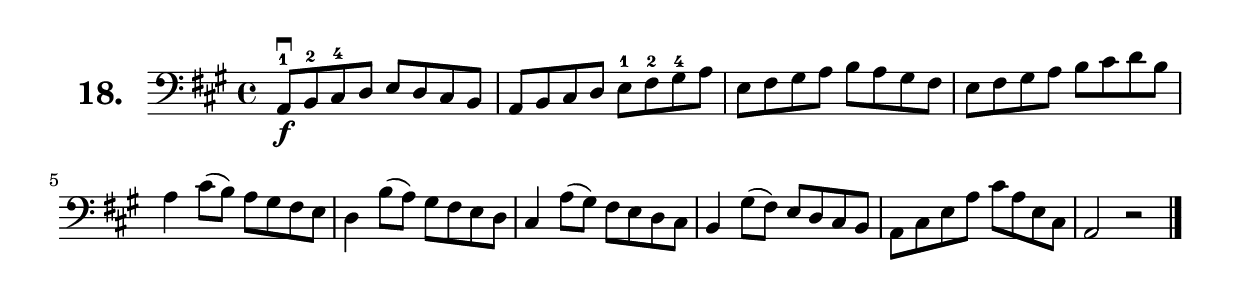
\version "2.18.2"

\score {
  \new StaffGroup = "" \with {
        instrumentName = \markup { \bold \huge { \larger "18." }}
      }
  <<
    \new Staff = "celloI"

    \relative c {
      \clef bass
      \key a \major
      \time 4/4

      a8\downbow\f-1 b-2 cis-4 d e d cis b | %01
      a b cis d e-1 fis-2 gis-4 a          | %02
      e fis gis a b a gis fis              | %03
      e fis gis a b cis d b                | %04
      a4 cis8( b) a gis fis e              | %05
      d4 b'8( a) gis fis e d               | %06
      cis4 a'8( gis) fis e d cis           | %07
      b4 gis'8( fis) e d cis b             | %08
      a cis e a cis a e cis                | %09
      a2 r \bar "|."                       | %10

    }
  >>
  \layout {}
  \header {
    composer = "Sebastian Lee"
    %opus = "Op. 70"
  }
}
